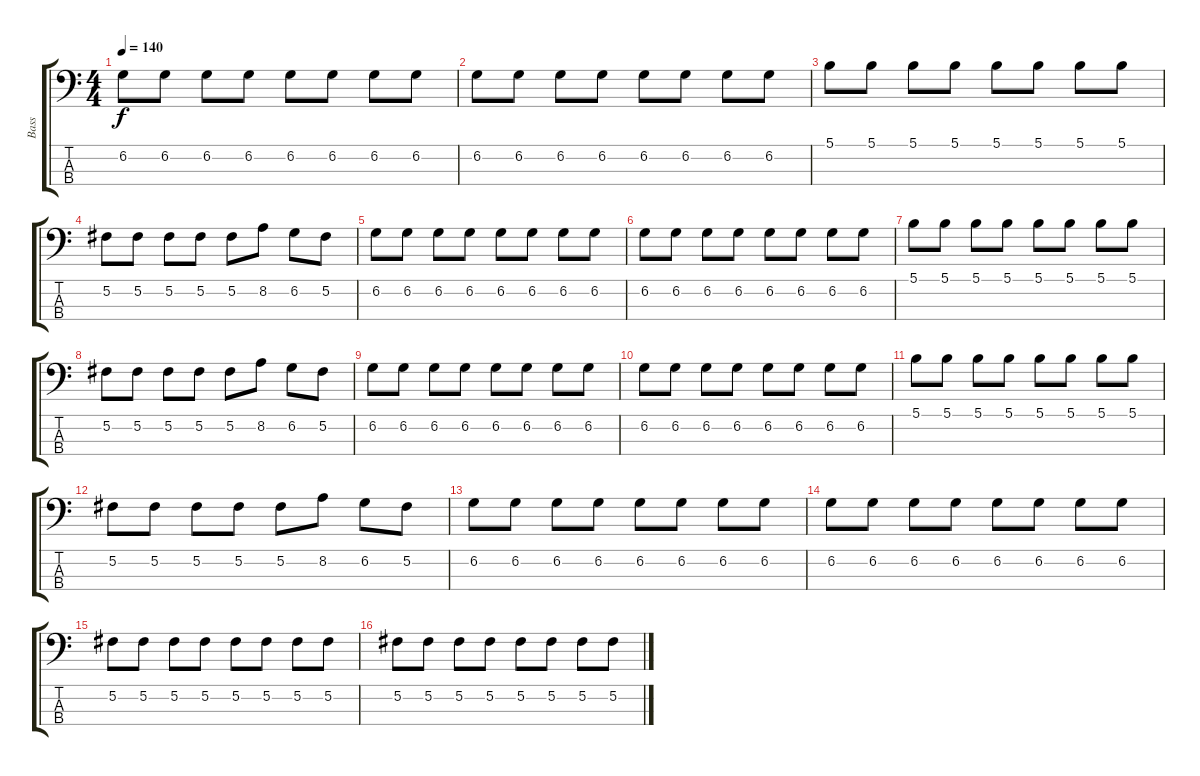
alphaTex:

\track ("Bass" "Bass") {instrument electricbassfinger}
\staff {score tabs}
\tuning (Gb2 Db2 Ab1 Db1) {hide}
\ts (4 4)
\tempo 140
\clef f4
\ks c
6.2.8{dy f} 6.2.8 6.2.8 6.2.8 6.2.8 6.2.8 6.2.8 6.2.8 |
6.2.8 6.2.8 6.2.8 6.2.8 6.2.8 6.2.8 6.2.8 6.2.8 |
5.1.8 5.1.8 5.1.8 5.1.8 5.1.8 5.1.8 5.1.8 5.1.8 |
5.2.8 5.2.8 5.2.8 5.2.8 5.2.8 8.2.8 6.2.8 5.2.8 |
6.2.8 6.2.8 6.2.8 6.2.8 6.2.8 6.2.8 6.2.8 6.2.8 |
6.2.8 6.2.8 6.2.8 6.2.8 6.2.8 6.2.8 6.2.8 6.2.8 |
5.1.8 5.1.8 5.1.8 5.1.8 5.1.8 5.1.8 5.1.8 5.1.8 |
5.2.8 5.2.8 5.2.8 5.2.8 5.2.8 8.2.8 6.2.8 5.2.8 |
6.2.8 6.2.8 6.2.8 6.2.8 6.2.8 6.2.8 6.2.8 6.2.8 |
6.2.8 6.2.8 6.2.8 6.2.8 6.2.8 6.2.8 6.2.8 6.2.8 |
5.1.8 5.1.8 5.1.8 5.1.8 5.1.8 5.1.8 5.1.8 5.1.8 |
5.2.8 5.2.8 5.2.8 5.2.8 5.2.8 8.2.8 6.2.8 5.2.8 |
6.2.8 6.2.8 6.2.8 6.2.8 6.2.8 6.2.8 6.2.8 6.2.8 |
6.2.8 6.2.8 6.2.8 6.2.8 6.2.8 6.2.8 6.2.8 6.2.8 |
5.2.8 5.2.8 5.2.8 5.2.8 5.2.8 5.2.8 5.2.8 5.2.8 |
5.2.8 5.2.8 5.2.8 5.2.8 5.2.8 5.2.8 5.2.8 5.2.8
